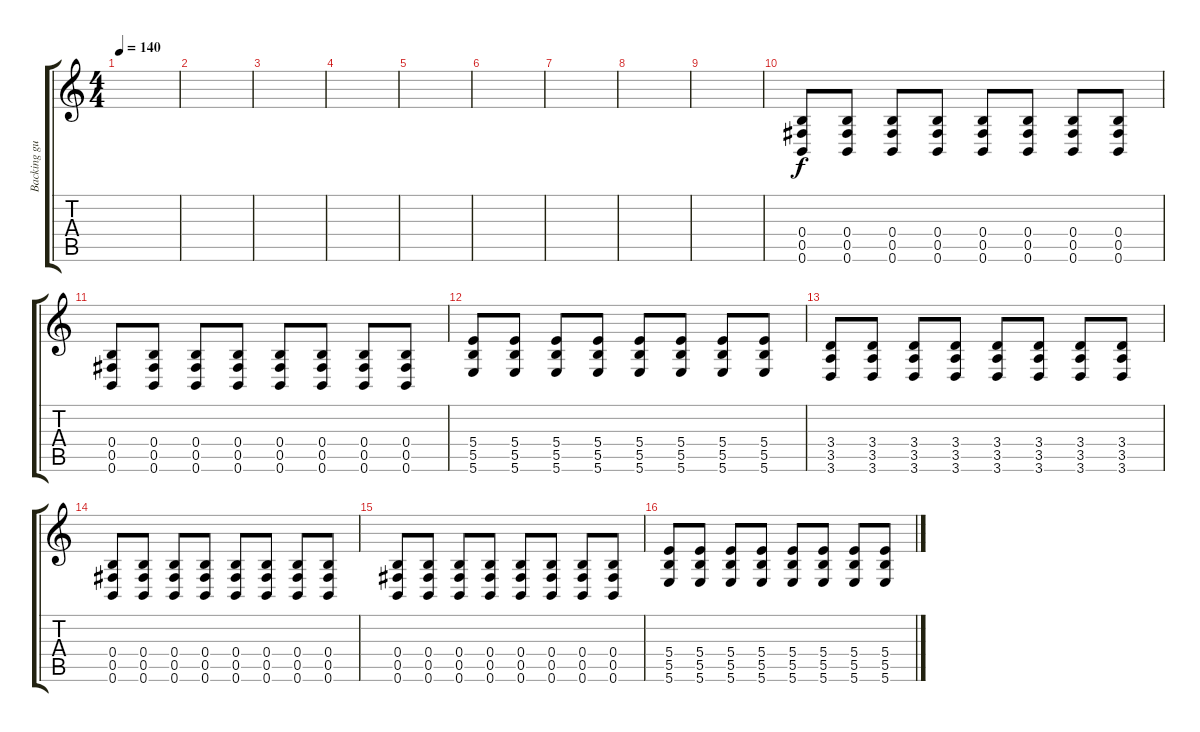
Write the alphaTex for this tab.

\track ("Backing guitar" "Backing gu") {instrument distortionguitar}
\staff {score tabs}
\tuning (Db4 Ab3 E3 B2 Gb2 B1) {hide}
\ts (4 4)
\tempo 140
\clef g2
\ks c
|
|
|
|
|
|
|
|
|
(0.4 0.5 0.6).8 (0.4 0.5 0.6).8 (0.4 0.5 0.6).8 (0.4 0.5 0.6).8 (0.4 0.5 0.6).8 (0.4 0.5 0.6).8 (0.4 0.5 0.6).8 (0.4 0.5 0.6).8 |
(0.4 0.5 0.6).8 (0.4 0.5 0.6).8 (0.4 0.5 0.6).8 (0.4 0.5 0.6).8 (0.4 0.5 0.6).8 (0.4 0.5 0.6).8 (0.4 0.5 0.6).8 (0.4 0.5 0.6).8 |
(5.4 5.5 5.6).8 (5.4 5.5 5.6).8 (5.4 5.5 5.6).8 (5.4 5.5 5.6).8 (5.4 5.5 5.6).8 (5.4 5.5 5.6).8 (5.4 5.5 5.6).8 (5.4 5.5 5.6).8 |
(3.4 3.5 3.6).8 (3.4 3.5 3.6).8 (3.4 3.5 3.6).8 (3.4 3.5 3.6).8 (3.4 3.5 3.6).8 (3.4 3.5 3.6).8 (3.4 3.5 3.6).8 (3.4 3.5 3.6).8 |
(0.4 0.5 0.6).8 (0.4 0.5 0.6).8 (0.4 0.5 0.6).8 (0.4 0.5 0.6).8 (0.4 0.5 0.6).8 (0.4 0.5 0.6).8 (0.4 0.5 0.6).8 (0.4 0.5 0.6).8 |
(0.4 0.5 0.6).8 (0.4 0.5 0.6).8 (0.4 0.5 0.6).8 (0.4 0.5 0.6).8 (0.4 0.5 0.6).8 (0.4 0.5 0.6).8 (0.4 0.5 0.6).8 (0.4 0.5 0.6).8 |
(5.4 5.5 5.6).8 (5.4 5.5 5.6).8 (5.4 5.5 5.6).8 (5.4 5.5 5.6).8 (5.4 5.5 5.6).8 (5.4 5.5 5.6).8 (5.4 5.5 5.6).8 (5.4 5.5 5.6).8
